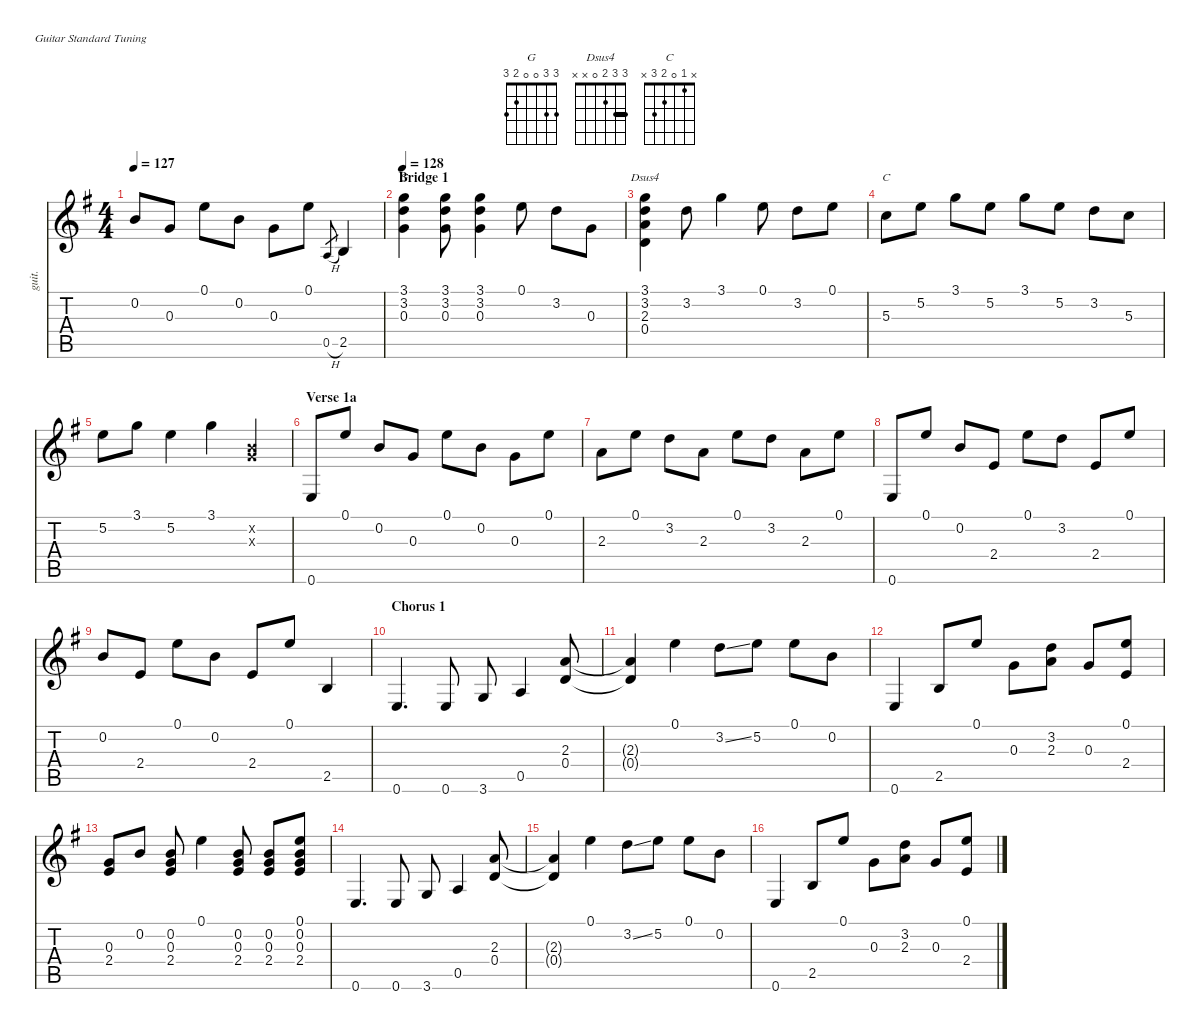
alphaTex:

\defaultSystemsLayout 4
\hideDynamics
\bracketExtendMode nobrackets
\otherSystemsTrackNameOrientation horizontal
\track ("Gtrs 1,2 comb." "guit.") {defaultSystemsLayout 8 mute instrument electricguitarclean}
\staff {score tabs}
\tuning (E4 B3 G3 D3 A2 E2)
\chord ("G" 3 3 0 0 2 3) {showfingering false}
\chord ("Dsus4" 3 3 2 0 x x) {showfingering false barre 3}
\chord ("C" x 1 0 2 3 x) {showfingering false}
\ts (4 4)
\tempo 127
\clef g2
\ks eminor
0.2{acc forcenatural}.8{dy f beam Up} 0.3{acc forcenatural}.8{beam Up} 0.1{acc forcenatural}.8{beam Down} 0.2{acc forcenatural}.8{beam Down} 0.3{acc forcenatural}.8{beam Down} 0.1{acc forcenatural}.8{beam Down} 0.5{h acc forcenatural}.8{gr dy mf beam Up} 2.5{acc forcenatural}.4{dy f beam Up} |
\section ("" "Bridge 1")
\tempo 128
(3.1{acc forcenatural} 3.2{acc forcenatural} 0.3{acc forcenatural}).4{ch "G" dy ff beam Down} (3.1{acc forcenatural} 3.2{acc forcenatural} 0.3{acc forcenatural}).8{dy f beam Down} (3.1{acc forcenatural} 3.2{acc forcenatural} 0.3{acc forcenatural}).4{dy fff beam Down} 0.1{acc forcenatural}.8{dy ff beam Down} 3.2{acc forcenatural}.8{dy f beam Down} 0.3{acc forcenatural}.8{dy mp beam Down} |
(3.1{acc forcenatural} 3.2{acc forcenatural} 2.3{acc forcenatural} 0.4{acc forcenatural}).4{ch "Dsus4" dy mf beam Down} 3.2{acc forcenatural}.8{dy mp beam Down} 3.1{acc forcenatural}.4{dy ff beam Down} 0.1{acc forcenatural}.8{dy mf beam Down} 3.2{acc forcenatural}.8{dy mp beam Down} 0.1{acc forcenatural}.8{dy mf beam Down} |
5.3{acc forcenatural}.8{ch "C" beam Down} 5.2{acc forcenatural}.8{beam Down} 3.1{acc forcenatural}.8{dy ff beam Down} 5.2{acc forcenatural}.8{dy f beam Down} 3.1{acc forcenatural}.8{dy ff beam Down} 5.2{acc forcenatural}.8{dy mf beam Down} 3.2{acc forcenatural}.8{beam Down} 5.3{acc forcenatural}.8{beam Down} |
5.2{acc forcenatural}.8{dy f beam Down} 3.1{acc forcenatural}.8{dy fff beam Down} 5.2{acc forcenatural}.4{dy f beam Down} 3.1{acc forcenatural}.4{dy ff beam Down} (0.2{x acc forcenatural} 0.3{x acc forcenatural}).4{dy f beam Up} |
\section ("" "Verse 1a")
0.6{acc forcenatural}.8{beam Up} 0.1{acc forcenatural}.8{beam Up} 0.2{acc forcenatural}.8{beam Up} 0.3{acc forcenatural}.8{beam Up} 0.1{acc forcenatural}.8{beam Down} 0.2{acc forcenatural}.8{beam Down} 0.3{acc forcenatural}.8{beam Down} 0.1{acc forcenatural}.8{beam Down} |
2.3{acc forcenatural}.8{beam Down} 0.1{acc forcenatural}.8{beam Down} 3.2{acc forcenatural}.8{beam Down} 2.3{acc forcenatural}.8{beam Down} 0.1{acc forcenatural}.8{beam Down} 3.2{acc forcenatural}.8{beam Down} 2.3{acc forcenatural}.8{beam Down} 0.1{acc forcenatural}.8{beam Down} |
0.6{acc forcenatural}.8{beam Up} 0.1{acc forcenatural}.8{beam Up} 0.2{acc forcenatural}.8{beam Up} 2.4{acc forcenatural}.8{beam Up} 0.1{acc forcenatural}.8{beam Down} 3.2{acc forcenatural}.8{beam Down} 2.4{acc forcenatural}.8{beam Up} 0.1{acc forcenatural}.8{beam Up} |
0.2{acc forcenatural}.8{beam Up} 2.4{acc forcenatural}.8{beam Up} 0.1{acc forcenatural}.8{beam Down} 0.2{acc forcenatural}.8{beam Down} 2.4{acc forcenatural}.8{beam Up} 0.1{acc forcenatural}.8{beam Up} 2.5{acc forcenatural}.4{beam Up} |
\section ("" "Chorus 1")
0.6{acc forcenatural}.4{d dy mf beam Up} 0.6{acc forcenatural}.8{dy f beam Up} 3.6{acc forcenatural}.8{beam Up} 0.5{acc forcenatural}.4{dy mf beam Up} (2.3{acc forcenatural} 0.4{acc forcenatural}).8{dy fff beam Up} |
(0.4{t acc forcenatural} 2.3{t acc forcenatural}).4{dy f beam Up} 0.1{acc forcenatural}.4{dy ff beam Down} 3.2{ss acc forcenatural}.8{dy mf beam Down} 5.2{acc forcenatural}.8{beam Down} 0.1{acc forcenatural}.8{dy f beam Down} 0.2{acc forcenatural}.8{dy mp beam Down} |
0.6{acc forcenatural}.4{dy fff beam Up} 2.5{acc forcenatural}.8{dy mf beam Up} 0.1{acc forcenatural}.8{beam Up} 0.3{acc forcenatural}.8{dy ff beam Down} (2.3{acc forcenatural} 3.2{acc forcenatural}).8{dy f beam Down} 0.3{acc forcenatural}.8{dy mf beam Up} (2.4{acc forcenatural} 0.1{acc forcenatural}).8{beam Up} |
(0.3{acc forcenatural} 2.4{acc forcenatural}).8{beam Up} 0.2{acc forcenatural}.8{beam Up} (0.2{acc forcenatural} 0.3{acc forcenatural} 2.4{acc forcenatural}).8{dy ff beam Up} 0.1{acc forcenatural}.4{beam Down} (0.2{acc forcenatural} 0.3{acc forcenatural} 2.4{acc forcenatural}).8{dy f beam Up} (0.2{acc forcenatural} 0.3{acc forcenatural} 2.4{acc forcenatural}).8{dy mf beam Up} (0.2{acc forcenatural} 0.3{acc forcenatural} 2.4{acc forcenatural} 0.1{acc forcenatural}).8{beam Up} |
0.6{acc forcenatural}.4{d dy fff beam Up} 0.6{acc forcenatural}.8{dy mf beam Up} 3.6{acc forcenatural}.8{beam Up} 0.5{acc forcenatural}.4{dy mp beam Up} (2.3{acc forcenatural} 0.4{acc forcenatural}).8{dy ff beam Up} |
(0.4{t acc forcenatural} 2.3{t acc forcenatural}).4{dy f beam Up} 0.1{acc forcenatural}.4{dy ff beam Down} 3.2{ss acc forcenatural}.8{dy mf beam Down} 5.2{acc forcenatural}.8{beam Down} 0.1{acc forcenatural}.8{dy f beam Down} 0.2{acc forcenatural}.8{dy mp beam Down} |
0.6{acc forcenatural}.4{dy mf beam Up} 2.5{acc forcenatural}.8{dy mp beam Up} 0.1{acc forcenatural}.8{beam Up} 0.3{acc forcenatural}.8{dy ff beam Down} (2.3{acc forcenatural} 3.2{acc forcenatural}).8{dy f beam Down} 0.3{acc forcenatural}.8{dy mf beam Up} (2.4{acc forcenatural} 0.1{acc forcenatural}).8{beam Up}
